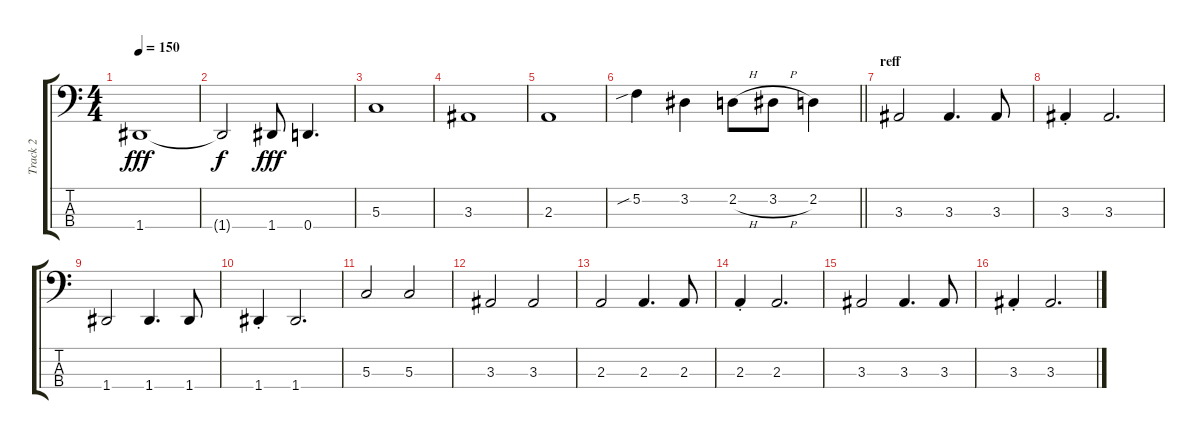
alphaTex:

\track ("Track 2" "Track 2") {instrument electricbassfinger}
\staff {score tabs}
\tuning (F2 C2 G1 D1) {hide}
\ts (4 4)
\tempo 150
\clef f4
\ks c
1.4.1{dy fff} |
1.4{t}.2{dy f} 1.4.8{dy fff} 0.4.4{d} |
5.3.1 |
3.3.1 |
2.3.1 |
\barLineRight lightlight
5.2{sib}.4 3.2.4 2.2{h}.8 3.2{h}.8 2.2.4 |
\section ("" "reff")
3.3.2 3.3.4{d} 3.3.8 |
3.3{st}.4 3.3.2{d} |
1.4.2 1.4.4{d} 1.4.8 |
1.4{st}.4 1.4.2{d} |
5.3.2 5.3.2 |
3.3.2 3.3.2 |
2.3.2 2.3.4{d} 2.3.8 |
2.3{st}.4 2.3.2{d} |
3.3.2 3.3.4{d} 3.3.8 |
3.3{st}.4 3.3.2{d}
